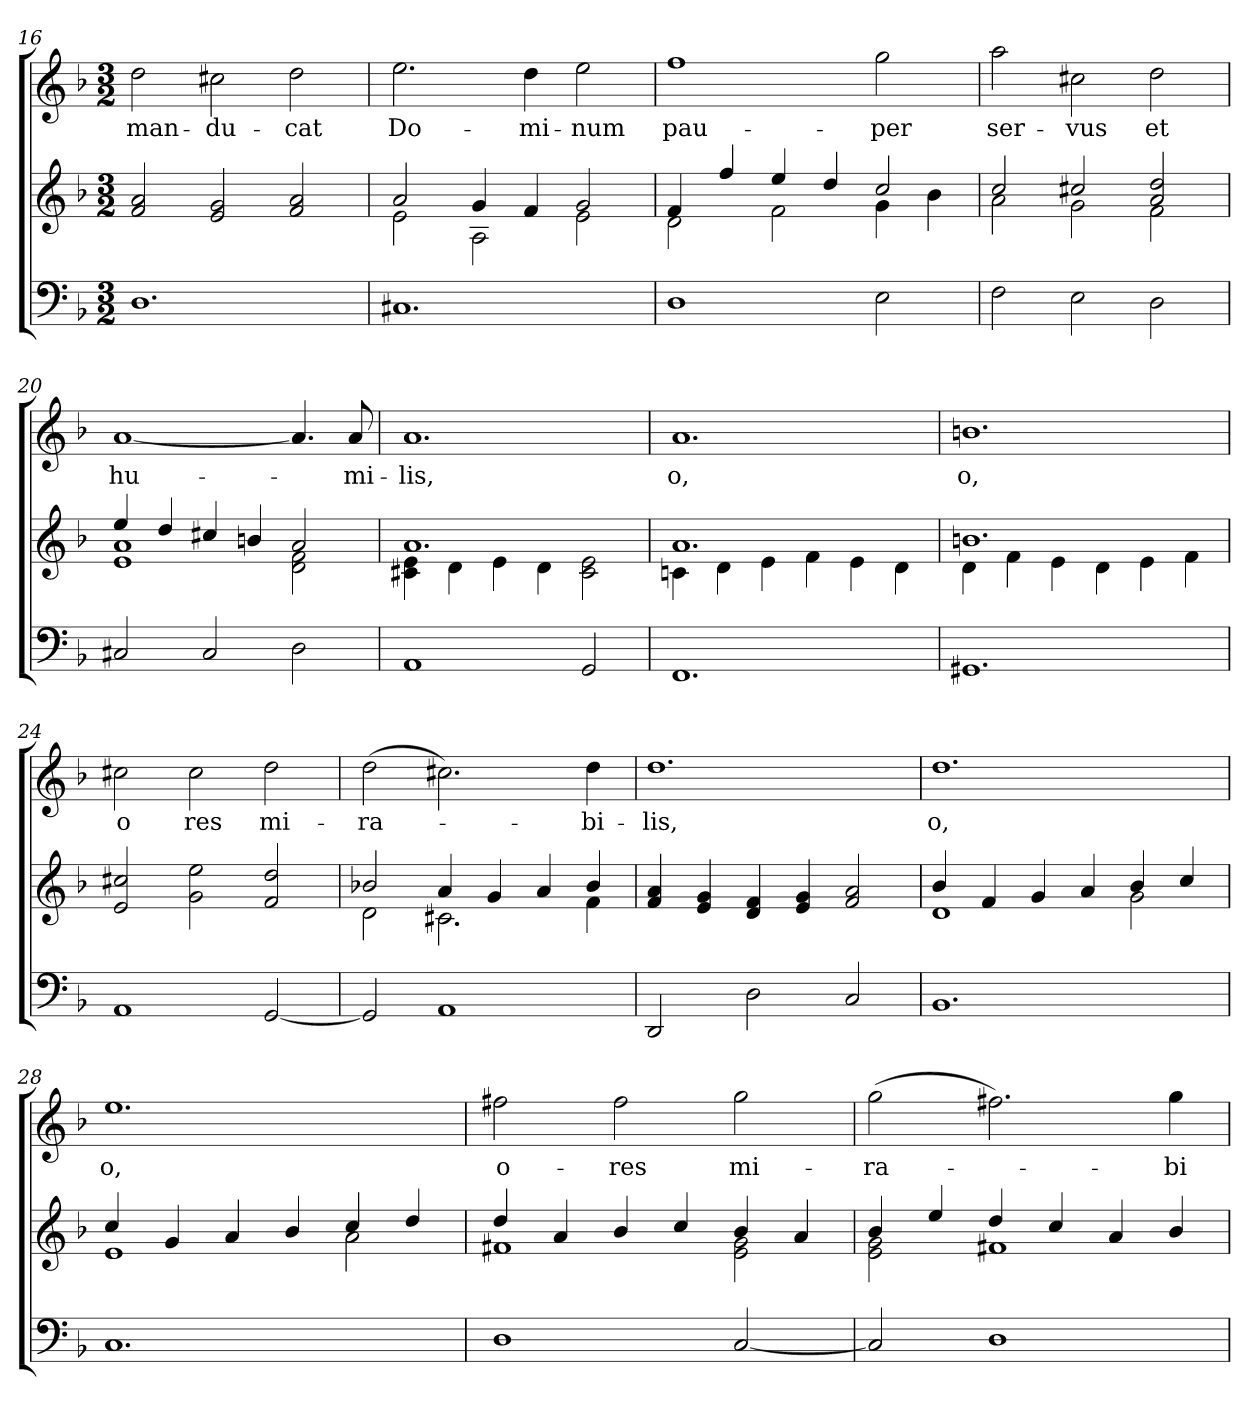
**kern	**kern	**kern	**text
*part2	*part2	*part1	*part1
*staff3	*staff2	*staff1	*staff1
*clefF4	*clefG2	*clefG2	*
*k[b-]	*k[b-]	*k[b-]	*
*F:	*F:	*F:	*
*M3/2	*M3/2	*M3/2	*
=16	=16	=16	=16
!	!	!	!LO:LY:b
1.D	2f/ 2a/	2dd\	man-
!	!	!	!LO:LY:b
.	2e/ 2g/	2cc#X\	-du-
!	!	!	!LO:LY:b
.	2f/ 2a/	2dd\	-cat
!!LO:PB:g=z
=17	=17	=17	=17
*	*^	*	*
!	!	!	!	!LO:LY:b
1.C#X	2a/	2e\	2.ee\	Do-
.	4g/	2A\	.	.
!	!	!	!	!LO:LY:b
.	4f/	.	4dd\	-mi-
!	!	!	!	!LO:LY:b
.	2g/	2e\	2ee\	-num
=18	=18	=18	=18	=18
!	!	!	!	!LO:LY:b
1D	4f/	2d\	1ff	pau-
.	4ff/	.	.	.
.	4ee/	2f\	.	.
.	4dd/	.	.	.
!	!	!	!	!LO:LY:b
2E\	2cc/	4g\	2gg\	-per
.	.	4b-\	.	.
=19	=19	=19	=19	=19
!	!	!	!	!LO:LY:b
2F\	2cc/	2a\	2aa\	ser-
!	!	!	!	!LO:LY:b
2E\	2cc#X/	2g\	2cc#X\	-vus
!	!	!	!	!LO:LY:b
2D\	2a/ 2dd/	2f\	2dd\	et
=20	=20	=20	=20	=20
!	!	!	!	!LO:LY:b
2C#X/	4ee/	1e 1a	[1a	hu-
.	4dd/	.	.	.
2C#/	4cc#X/	.	.	.
.	4bn/	.	.	.
2D\	2a/	2d\ 2f\	4.a/]	.
!	!	!	!	!LO:LY:b
.	.	.	8a/	-mi-
!!LO:LB:g=z
=21	=21	=21	=21	=21
!	!	!	!	!LO:LY:b
1AA	1.a	4c#X\ 4e\	1.a	-lis,
.	.	4d\	.	.
.	.	4e\	.	.
.	.	4d\	.	.
2GG/	.	2c#\ 2e\	.	.
=22	=22	=22	=22	=22
!	!	!	!	!LO:LY:b
1.FF	1.a	4cn\	1.a	o,
.	.	4d\	.	.
.	.	4e\	.	.
.	.	4f\	.	.
.	.	4e\	.	.
.	.	4d\	.	.
=23	=23	=23	=23	=23
!	!	!	!	!LO:LY:b
1.GG#X	1.bn	4d\	1.bn	o,
.	.	4f\	.	.
.	.	4e\	.	.
.	.	4d\	.	.
.	.	4e\	.	.
.	.	4f\	.	.
=24	=24	=24	=24	=24
!	!	!	!	!LO:LY:b
*	*v	*v	*	*
1AA	2e/ 2cc#X/	2cc#X\	o
!	!	!	!LO:LY:b
.	2g\ 2ee\	2cc#\	res
!	!	!	!LO:LY:b
[2GG/	2f/ 2dd/	2dd\	mi-
!!LO:LB:g=z
=25	=25	=25	=25
*	*^	*	*
!	!	!	!	!LO:LY:b
2GG/]	2b-X/	2d\	(>2dd\	-ra-
1AA	4a/	2.c#X\	2.cc#X\)	.
.	4g/	.	.	.
.	4a/	.	.	.
!	!	!	!	!LO:LY:b
.	4b-/	4f\	4dd\	-bi-
=26	=26	=26	=26	=26
!	!	!	!	!LO:LY:b
*	*v	*v	*	*
2DD/	4f/ 4a/	1.dd	-lis,
.	4e/ 4g/	.	.
2D\	4d/ 4f/	.	.
.	4e/ 4g/	.	.
2C/	2f/ 2a/	.	.
=27	=27	=27	=27
*	*^	*	*
!	!	!	!	!LO:LY:b
1.BB-	4b-/	1d	1.dd	o,
.	4f/	.	.	.
.	4g/	.	.	.
.	4a/	.	.	.
.	4b-/	2g\	.	.
.	4cc/	.	.	.
=28	=28	=28	=28	=28
!	!	!	!	!LO:LY:b
1.C	4cc/	1e	1.ee	o,
.	4g/	.	.	.
.	4a/	.	.	.
.	4b-/	.	.	.
.	4cc/	2a\	.	.
.	4dd/	.	.	.
!!LO:LB:g=z
=29	=29	=29	=29	=29
!	!	!	!	!LO:LY:b
1D	4dd/	1f#X	2ff#X\	o-
.	4a/	.	.	.
!	!	!	!	!LO:LY:b
.	4b-/	.	2ff#\	-res
.	4cc/	.	.	.
!	!	!	!	!LO:LY:b
[2C/	4b-/	2e\ 2g\	2gg\	mi-
.	4a/	.	.	.
=30	=30	=30	=30	=30
!	!	!	!	!LO:LY:b
2C/]	4b-/	2e\ 2g\	(>2gg\	-ra-
.	4ee/	.	.	.
1D	4dd/	1f#X	2.ff#X\)	.
.	4cc/	.	.	.
.	4a/	.	.	.
!	!	!	!	!LO:LY:b
.	4b-/	.	4gg\	-bi-
*	*v	*v	*	*
=	=	=	=
*-	*-	*-	*-
